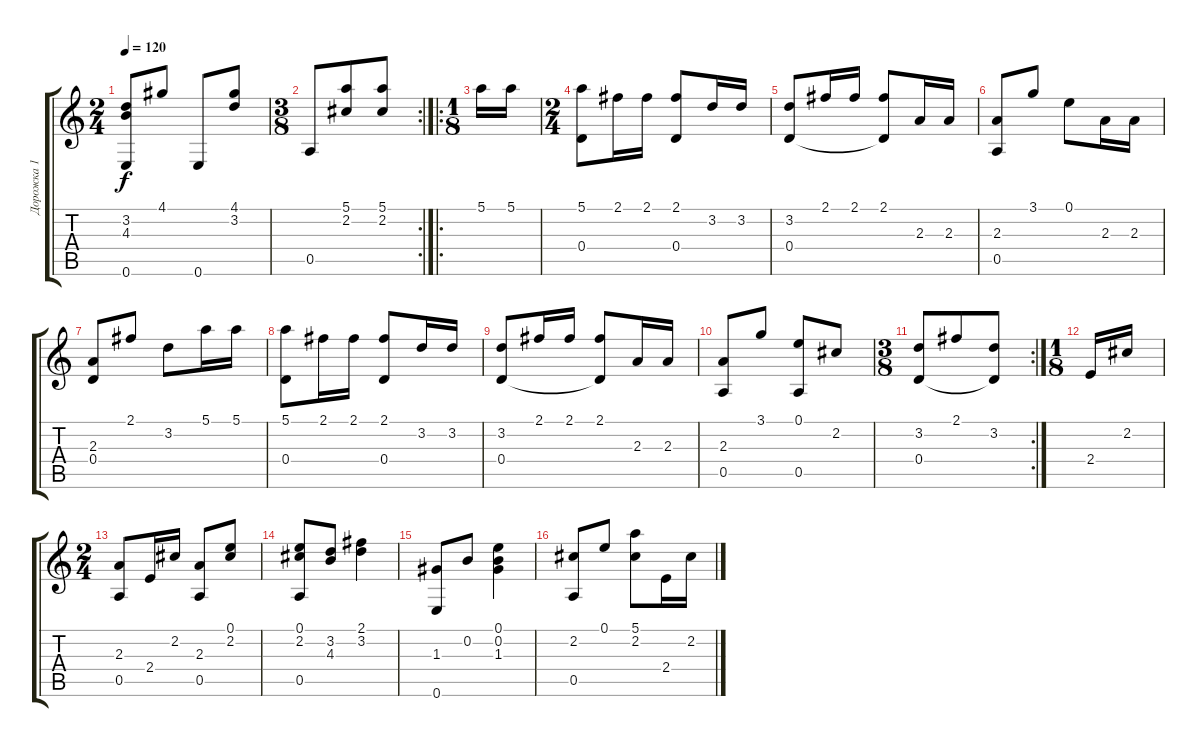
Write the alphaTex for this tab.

\track ("Дорожка 1" "Дорожка 1") {instrument acousticguitarnylon}
\staff {score tabs}
\tuning (E4 B3 G3 D3 A2 E2) {hide}
\ts (2 4)
\tempo 120
\clef g2
\ks c
(3.2 4.3 0.6).8{dy f} 4.1.8 0.6.8 (4.1 3.2).8 |
\rc 2
\ts (3 8)
0.5.8 (5.1 2.2).8 (5.1 2.2).8 |
\ro
\ts (1 8)
5.1.16 5.1.16 |
\ts (2 4)
(5.1 0.4).8 2.1.16 2.1.16 (2.1 0.4).8 3.2.16 3.2.16 |
(3.2 0.4).8 2.1.16 2.1.16 (2.1 0.4{t}).8 2.3.16 2.3.16 |
(2.3 0.5).8 3.1.8 0.1.8 2.3.16 2.3.16 |
(2.3 0.4).8 2.1.8 3.2.8 5.1.16 5.1.16 |
(5.1 0.4).8 2.1.16 2.1.16 (2.1 0.4).8 3.2.16 3.2.16 |
(3.2 0.4).8 2.1.16 2.1.16 (2.1 0.4{t}).8 2.3.16 2.3.16 |
(2.3 0.5).8 3.1.8 (0.1 0.5).8 2.2.8 |
\rc 2
\ts (3 8)
(3.2 0.4).8 2.1.8 (3.2 0.4{t}).8 |
\ts (1 8)
2.4.16 2.2.16 |
\ts (2 4)
(2.3 0.5).8 2.4.16 2.2.16 (2.3 0.5).8 (0.1 2.2).8 |
(0.1 2.2 0.5).8 (3.2 4.3).8 (2.1 3.2).4 |
(1.3 0.6).8 0.2.8 (0.1 0.2 1.3).4 |
(2.2 0.5).8 0.1.8 (5.1 2.2).8 2.4.16 2.2.16
